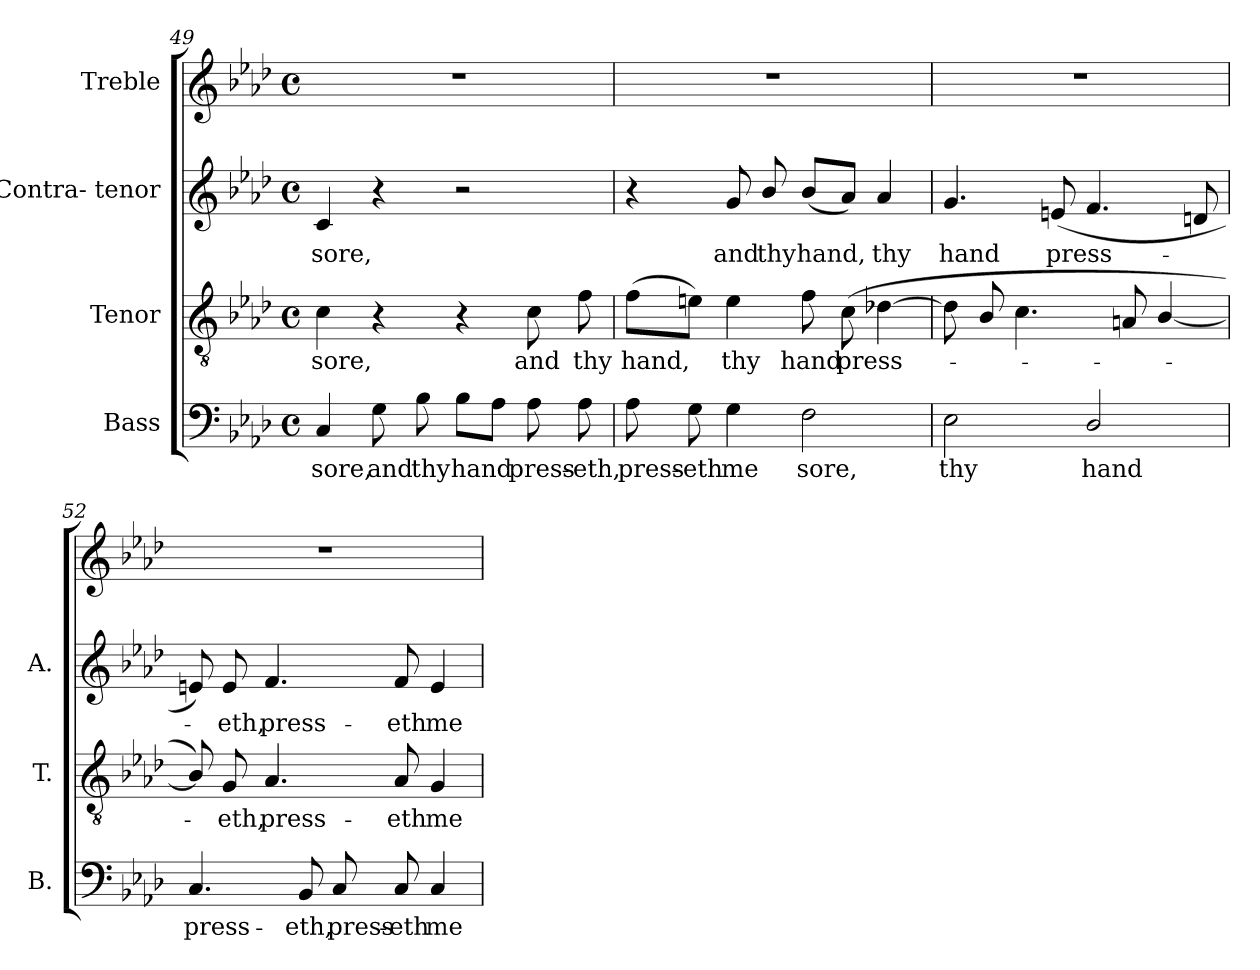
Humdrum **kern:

**kern	**text	**kern	**text	**kern	**text	**kern
*part4	*part4	*part3	*part3	*part2	*part2	*part1
*staff4	*staff4	*staff3	*staff3	*staff2	*staff2	*staff1
*I"Bass	*	*I"Tenor	*	*I"Contra- tenor	*	*I"Treble
*I'B.	*	*I'T.	*	*I'A.	*	*
*clefF4	*	*clefGv2	*	*clefG2	*	*clefG2
*	*	*ITrd7c12	*	*	*	*
*k[b-e-a-d-]	*	*k[b-e-a-d-]	*	*k[b-e-a-d-]	*	*k[b-e-a-d-]
*A-:	*	*A-:	*	*A-:	*	*A-:
*M4/4	*	*M4/4	*	*M4/4	*	*M4/4
*met(c)	*	*met(c)	*	*met(c)	*	*met(c)
=49	=49	=49	=49	=49	=49	=49
!	!LO:LY:b:color=#000000	!	!	!	!	!
!	!	!	!LO:LY:b:color=#000000	!	!	!
!	!	!	!	!	!LO:LY:b:color=#000000	!
4Ci/	sore,	4Ci\	sore,	4ci/	sore,	1r
!	!LO:LY:b:color=#000000	!	!	!	!	!
8Gi\	and	4r	.	4r	.	.
!	!LO:LY:b:color=#000000	!	!	!	!	!
8B-i\	thy	.	.	.	.	.
!	!LO:LY:b:color=#000000	!	!	!	!	!
8B-i\L	hand	4r	.	2r	.	.
8A-i\J	.	.	.	.	.	.
!	!LO:LY:b:color=#000000	!	!	!	!	!
!	!	!	!LO:LY:b:color=#000000	!	!	!
8A-i\	press-	8Ci\	and	.	.	.
!	!LO:LY:b:color=#000000	!	!	!	!	!
!	!	!	!LO:LY:b:color=#000000	!	!	!
8A-i\	-eth,	8Fi\	thy	.	.	.
=50	=50	=50	=50	=50	=50	=50
!	!LO:LY:b:color=#000000	!	!	!	!	!
!	!	!	!LO:LY:b:color=#000000	!	!	!
8A-i\	press-	(8Fi\L	hand,	4r	.	1r
!	!LO:LY:b:color=#000000	!	!	!	!	!
8Gi\	-eth	8Eni\J)	.	.	.	.
!	!LO:LY:b:color=#000000	!	!	!	!	!
!	!	!	!LO:LY:b:color=#000000	!	!	!
!	!	!	!	!	!LO:LY:b:color=#000000	!
4Gi\	me	4Ei\	thy	8gi/	and	.
!	!	!	!	!	!LO:LY:b:color=#000000	!
.	.	.	.	8b-i/	thy	.
!	!LO:LY:b:color=#000000	!	!	!	!	!
!	!	!	!LO:LY:b:color=#000000	!	!	!
!	!	!	!	!	!LO:LY:b:color=#000000	!
2Fi\	sore,	8Fi\	hand	(8b-i/L	hand,	.
!	!	!	!LO:LY:b:color=#000000	!	!	!
.	.	(8Ci\	press-	8a-i/J)	.	.
!	!	!	!	!	!LO:LY:b:color=#000000	!
.	.	[4D-Xi\	.	4a-i/	thy	.
=51	=51	=51	=51	=51	=51	=51
!	!LO:LY:b:color=#000000	!	!	!	!	!
!	!	!	!	!	!LO:LY:b:color=#000000	!
2E-i\	thy	8D-i\]	.	4.gi/	hand	1r
.	.	8BB-i/	.	.	.	.
.	.	4.Ci\	.	.	.	.
!	!	!	!	!	!LO:LY:b:color=#000000	!
.	.	.	.	(8eni/	press-	.
!	!LO:LY:b:color=#000000	!	!	!	!	!
2D-i/	hand	.	.	4.fi/	.	.
.	.	8AAni/	.	.	.	.
.	.	[4BB-i/	.	.	.	.
.	.	.	.	8dni/	.	.
!!LO:LB:g=z
=52	=52	=52	=52	=52	=52	=52
!	!LO:LY:b:color=#000000	!	!	!	!	!
4.Ci/	press-	8BB-i/])	.	8eni/)	.	1r
!	!	!	!LO:LY:b:color=#000000	!	!	!
!	!	!	!	!	!LO:LY:b:color=#000000	!
.	.	8GGi/	-eth,	8ei/	-eth,	.
!	!	!	!LO:LY:b:color=#000000	!	!	!
!	!	!	!	!	!LO:LY:b:color=#000000	!
.	.	4.AA-i/	press-	4.fi/	press-	.
!	!LO:LY:b:color=#000000	!	!	!	!	!
8BB-i/	-eth,	.	.	.	.	.
!	!LO:LY:b:color=#000000	!	!	!	!	!
8Ci/	press-	.	.	.	.	.
!	!LO:LY:b:color=#000000	!	!	!	!	!
!	!	!	!LO:LY:b:color=#000000	!	!	!
!	!	!	!	!	!LO:LY:b:color=#000000	!
8Ci/	-eth	8AA-i/	-eth	8fi/	-eth	.
!	!LO:LY:b:color=#000000	!	!	!	!	!
!	!	!	!LO:LY:b:color=#000000	!	!	!
!	!	!	!	!	!LO:LY:b:color=#000000	!
4Ci/	me	4GGi/	me	4ei/	me	.
=	=	=	=	=	=	=
*-	*-	*-	*-	*-	*-	*-
